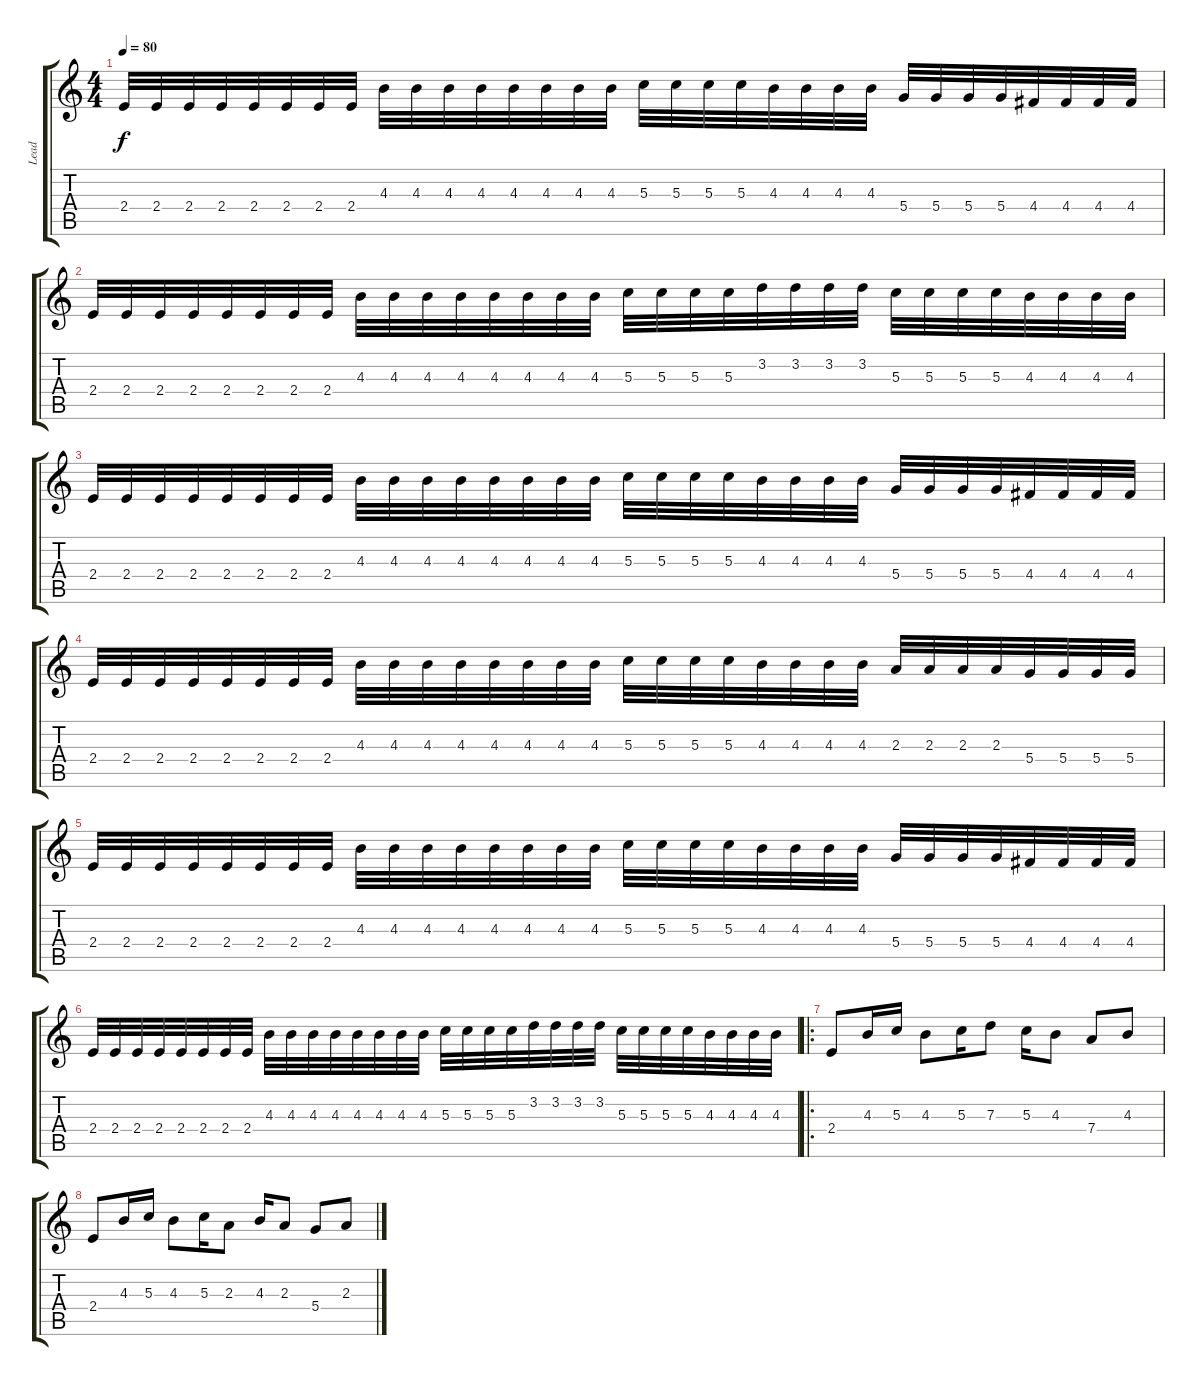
\track ("Lead" "Lead") {instrument distortionguitar}
\staff {score tabs}
\tuning (E4 B3 G3 D3 A2 E2) {hide}
\ts (4 4)
\tempo 80
\clef g2
\ks c
2.4.32{dy f} 2.4.32 2.4.32 2.4.32 2.4.32 2.4.32 2.4.32 2.4.32 4.3.32 4.3.32 4.3.32 4.3.32 4.3.32 4.3.32 4.3.32 4.3.32 5.3.32 5.3.32 5.3.32 5.3.32 4.3.32 4.3.32 4.3.32 4.3.32 5.4.32 5.4.32 5.4.32 5.4.32 4.4.32 4.4.32 4.4.32 4.4.32 |
2.4.32 2.4.32 2.4.32 2.4.32 2.4.32 2.4.32 2.4.32 2.4.32 4.3.32 4.3.32 4.3.32 4.3.32 4.3.32 4.3.32 4.3.32 4.3.32 5.3.32 5.3.32 5.3.32 5.3.32 3.2.32 3.2.32 3.2.32 3.2.32 5.3.32 5.3.32 5.3.32 5.3.32 4.3.32 4.3.32 4.3.32 4.3.32 |
2.4.32 2.4.32 2.4.32 2.4.32 2.4.32 2.4.32 2.4.32 2.4.32 4.3.32 4.3.32 4.3.32 4.3.32 4.3.32 4.3.32 4.3.32 4.3.32 5.3.32 5.3.32 5.3.32 5.3.32 4.3.32 4.3.32 4.3.32 4.3.32 5.4.32 5.4.32 5.4.32 5.4.32 4.4.32 4.4.32 4.4.32 4.4.32 |
2.4.32 2.4.32 2.4.32 2.4.32 2.4.32 2.4.32 2.4.32 2.4.32 4.3.32 4.3.32 4.3.32 4.3.32 4.3.32 4.3.32 4.3.32 4.3.32 5.3.32 5.3.32 5.3.32 5.3.32 4.3.32 4.3.32 4.3.32 4.3.32 2.3.32 2.3.32 2.3.32 2.3.32 5.4.32 5.4.32 5.4.32 5.4.32 |
2.4.32 2.4.32 2.4.32 2.4.32 2.4.32 2.4.32 2.4.32 2.4.32 4.3.32 4.3.32 4.3.32 4.3.32 4.3.32 4.3.32 4.3.32 4.3.32 5.3.32 5.3.32 5.3.32 5.3.32 4.3.32 4.3.32 4.3.32 4.3.32 5.4.32 5.4.32 5.4.32 5.4.32 4.4.32 4.4.32 4.4.32 4.4.32 |
2.4.32 2.4.32 2.4.32 2.4.32 2.4.32 2.4.32 2.4.32 2.4.32 4.3.32 4.3.32 4.3.32 4.3.32 4.3.32 4.3.32 4.3.32 4.3.32 5.3.32 5.3.32 5.3.32 5.3.32 3.2.32 3.2.32 3.2.32 3.2.32 5.3.32 5.3.32 5.3.32 5.3.32 4.3.32 4.3.32 4.3.32 4.3.32 |
\ro
2.4.8 4.3.16 5.3.16 4.3.8 5.3.16 7.3.8 5.3.16 4.3.8 7.4.8 4.3.8 |
2.4.8 4.3.16 5.3.16 4.3.8 5.3.16 2.3.8 4.3.16 2.3.8 5.4.8 2.3.8
